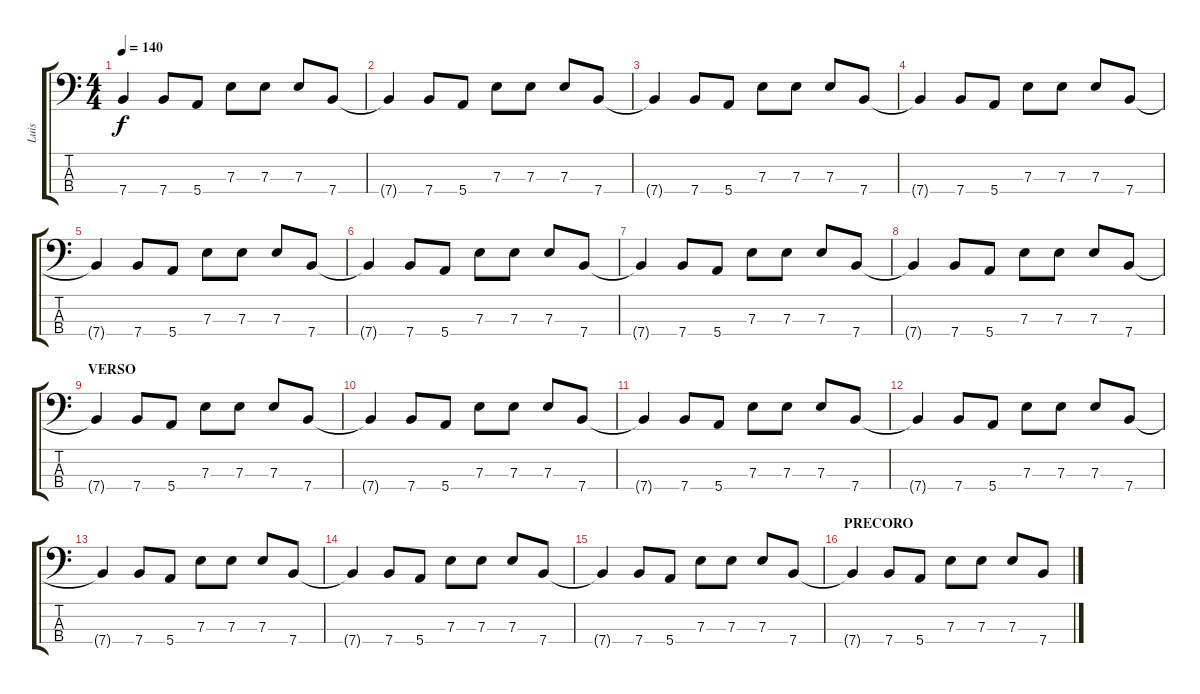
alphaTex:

\track ("Luis" "Luis") {instrument electricbasspick}
\staff {score tabs}
\tuning (G2 D2 A1 E1) {hide}
\ts (4 4)
\tempo 140
\clef f4
\ks c
7.4.4{dy f instrument electricbasspick} 7.4.8 5.4.8 7.3.8 7.3.8 7.3.8 7.4.8 |
7.4{t}.4 7.4.8 5.4.8 7.3.8 7.3.8 7.3.8 7.4.8 |
7.4{t}.4 7.4.8 5.4.8 7.3.8 7.3.8 7.3.8 7.4.8 |
7.4{t}.4 7.4.8 5.4.8 7.3.8 7.3.8 7.3.8 7.4.8 |
7.4{t}.4 7.4.8 5.4.8 7.3.8 7.3.8 7.3.8 7.4.8 |
7.4{t}.4 7.4.8 5.4.8 7.3.8 7.3.8 7.3.8 7.4.8 |
7.4{t}.4 7.4.8 5.4.8 7.3.8 7.3.8 7.3.8 7.4.8 |
7.4{t}.4 7.4.8 5.4.8 7.3.8 7.3.8 7.3.8 7.4.8 |
\section ("" "VERSO")
7.4{t}.4 7.4.8 5.4.8 7.3.8 7.3.8 7.3.8 7.4.8 |
7.4{t}.4 7.4.8 5.4.8 7.3.8 7.3.8 7.3.8 7.4.8 |
7.4{t}.4 7.4.8 5.4.8 7.3.8 7.3.8 7.3.8 7.4.8 |
7.4{t}.4 7.4.8 5.4.8 7.3.8 7.3.8 7.3.8 7.4.8 |
7.4{t}.4 7.4.8 5.4.8 7.3.8 7.3.8 7.3.8 7.4.8 |
7.4{t}.4 7.4.8 5.4.8 7.3.8 7.3.8 7.3.8 7.4.8 |
7.4{t}.4 7.4.8 5.4.8 7.3.8 7.3.8 7.3.8 7.4.8 |
\section ("" "PRECORO")
7.4{t}.4 7.4.8 5.4.8 7.3.8 7.3.8 7.3.8 7.4.8
